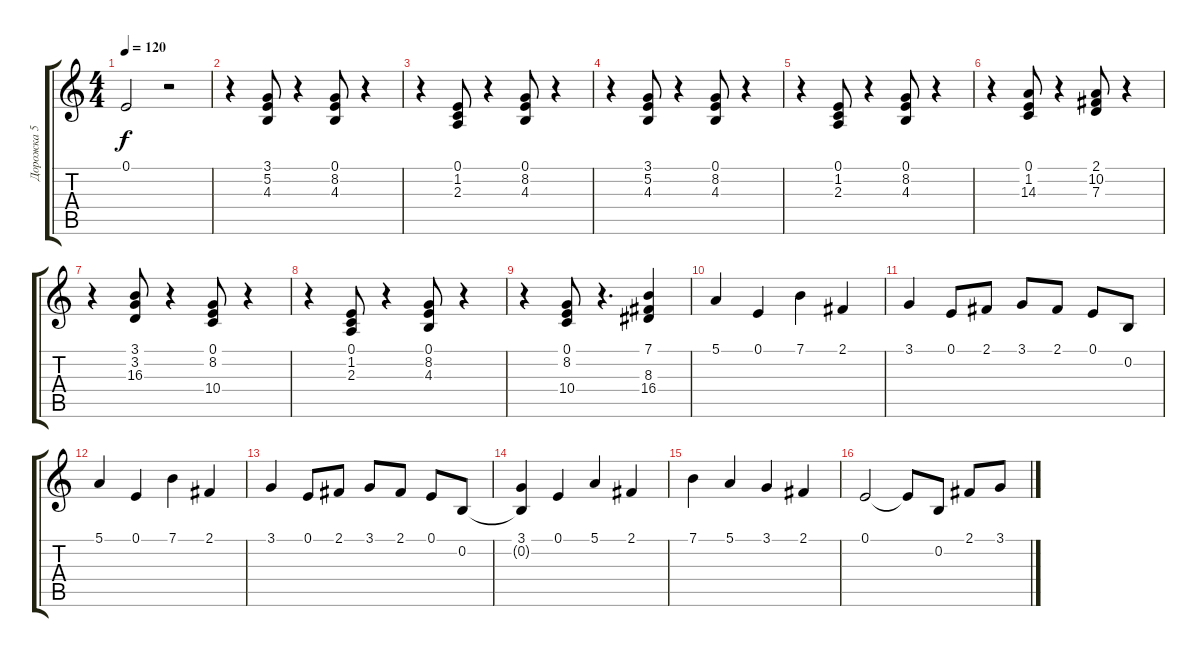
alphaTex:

\track ("Дорожка 5" "Дорожка 5") {instrument electricpiano2}
\staff {score tabs}
\tuning (E4 B3 G3 D3 A2 E2) {hide}
\ts (4 4)
\tempo 120
\clef g2
\ks c
0.1.2{dy f} r.2 |
r.4{instrument electricpiano2} (3.1 5.2 4.3).8 r.4 (0.1 8.2 4.3).8 r.4 |
r.4 (0.1 1.2 2.3).8 r.4 (0.1 8.2 4.3).8 r.4 |
r.4 (3.1 5.2 4.3).8 r.4 (0.1 8.2 4.3).8 r.4 |
r.4 (0.1 1.2 2.3).8 r.4 (0.1 8.2 4.3).8 r.4 |
r.4 (0.1 1.2 14.3).8 r.4 (2.1 10.2 7.3).8 r.4 |
r.4 (3.1 3.2 16.3).8 r.4 (0.1 8.2 10.4).8 r.4 |
r.4 (0.1 1.2 2.3).8 r.4 (0.1 8.2 4.3).8 r.4 |
r.4 (0.1 8.2 10.4).8 r.4{d} (7.1 8.3 16.4).4 |
5.1.4{volume 8 instrument acousticguitarsteel} 0.1.4 7.1.4 2.1.4 |
3.1.4 0.1.8 2.1.8 3.1.8 2.1.8 0.1.8 0.2.8 |
5.1.4 0.1.4 7.1.4 2.1.4 |
3.1.4 0.1.8 2.1.8 3.1.8 2.1.8 0.1.8 0.2.8 |
(3.1 0.2{t}).4 0.1.4 5.1.4 2.1.4 |
7.1.4 5.1.4 3.1.4 2.1.4 |
0.1.2 0.1{t}.8 0.2.8 2.1.8 3.1.8
